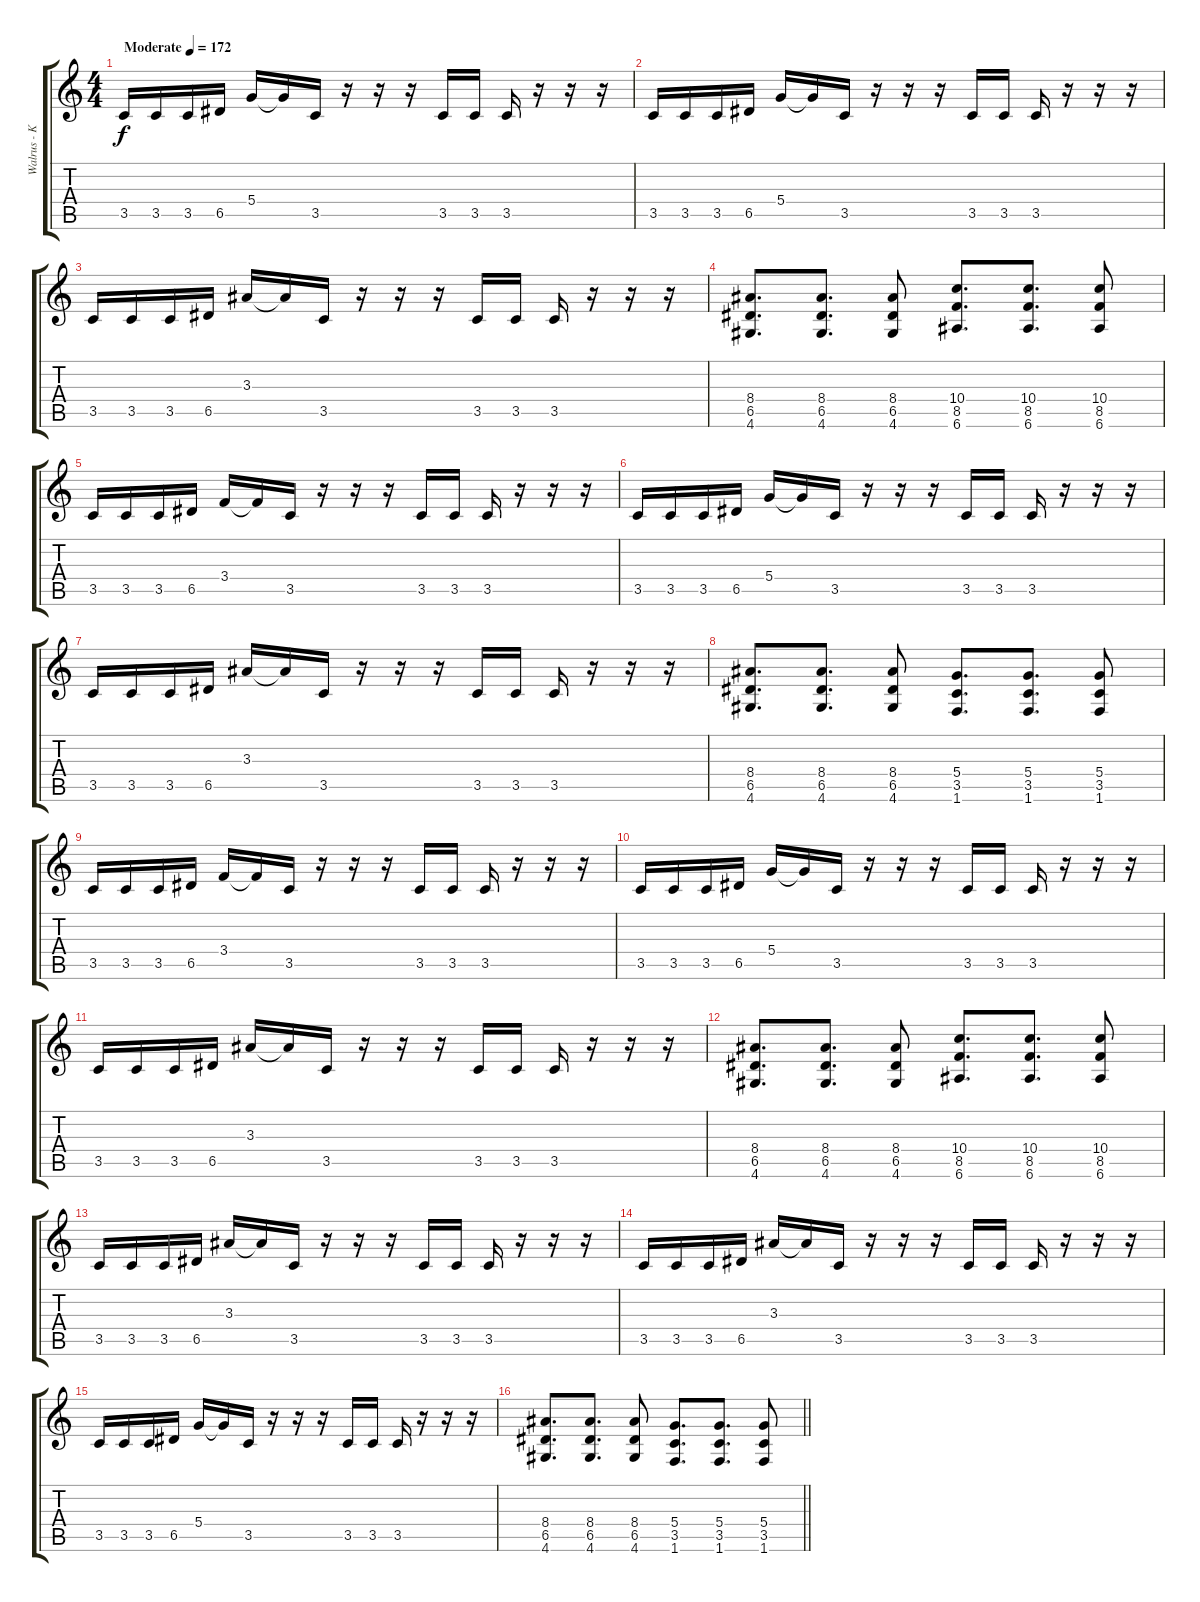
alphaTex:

\track ("Walrus - Koala" "Walrus - K") {instrument overdrivenguitar}
\staff {score tabs}
\tuning (E4 B3 G3 D3 A2 E2) {hide}
\ts (4 4)
\tempo (172 "Moderate")
\clef g2
\ks c
3.5.16{dy f instrument overdrivenguitar} 3.5.16 3.5.16 6.5.16 5.4.16 5.4{t}.16 3.5.16 r.16 r.16 r.16 3.5.16 3.5.16 3.5.16 r.16 r.16 r.16 |
3.5.16 3.5.16 3.5.16 6.5.16 5.4.16 5.4{t}.16 3.5.16 r.16 r.16 r.16 3.5.16 3.5.16 3.5.16 r.16 r.16 r.16 |
3.5.16 3.5.16 3.5.16 6.5.16 3.3.16 3.3{t}.16 3.5.16 r.16 r.16 r.16 3.5.16 3.5.16 3.5.16 r.16 r.16 r.16 |
(8.4 6.5 4.6).8{d} (8.4 6.5 4.6).8{d} (8.4 6.5 4.6).8 (10.4 8.5 6.6).8{d} (10.4 8.5 6.6).8{d} (10.4 8.5 6.6).8 |
3.5.16 3.5.16 3.5.16 6.5.16 3.4.16 3.4{t}.16 3.5.16 r.16 r.16 r.16 3.5.16 3.5.16 3.5.16 r.16 r.16 r.16 |
3.5.16 3.5.16 3.5.16 6.5.16 5.4.16 5.4{t}.16 3.5.16 r.16 r.16 r.16 3.5.16 3.5.16 3.5.16 r.16 r.16 r.16 |
3.5.16 3.5.16 3.5.16 6.5.16 3.3.16 3.3{t}.16 3.5.16 r.16 r.16 r.16 3.5.16 3.5.16 3.5.16 r.16 r.16 r.16 |
(8.4 6.5 4.6).8{d} (8.4 6.5 4.6).8{d} (8.4 6.5 4.6).8 (5.4 3.5 1.6).8{d} (5.4 3.5 1.6).8{d} (5.4 3.5 1.6).8 |
3.5.16 3.5.16 3.5.16 6.5.16 3.4.16 3.4{t}.16 3.5.16 r.16 r.16 r.16 3.5.16 3.5.16 3.5.16 r.16 r.16 r.16 |
3.5.16 3.5.16 3.5.16 6.5.16 5.4.16 5.4{t}.16 3.5.16 r.16 r.16 r.16 3.5.16 3.5.16 3.5.16 r.16 r.16 r.16 |
3.5.16 3.5.16 3.5.16 6.5.16 3.3.16 3.3{t}.16 3.5.16 r.16 r.16 r.16 3.5.16 3.5.16 3.5.16 r.16 r.16 r.16 |
(8.4 6.5 4.6).8{d} (8.4 6.5 4.6).8{d} (8.4 6.5 4.6).8 (10.4 8.5 6.6).8{d} (10.4 8.5 6.6).8{d} (10.4 8.5 6.6).8 |
3.5.16 3.5.16 3.5.16 6.5.16 3.3.16 3.3{t}.16 3.5.16 r.16 r.16 r.16 3.5.16 3.5.16 3.5.16 r.16 r.16 r.16 |
3.5.16 3.5.16 3.5.16 6.5.16 3.3.16 3.3{t}.16 3.5.16 r.16 r.16 r.16 3.5.16 3.5.16 3.5.16 r.16 r.16 r.16 |
3.5.16 3.5.16 3.5.16 6.5.16 5.4.16 5.4{t}.16 3.5.16 r.16 r.16 r.16 3.5.16 3.5.16 3.5.16 r.16 r.16 r.16 |
\barLineRight lightlight
(8.4 6.5 4.6).8{d} (8.4 6.5 4.6).8{d} (8.4 6.5 4.6).8 (5.4 3.5 1.6).8{d} (5.4 3.5 1.6).8{d} (5.4 3.5 1.6).8
